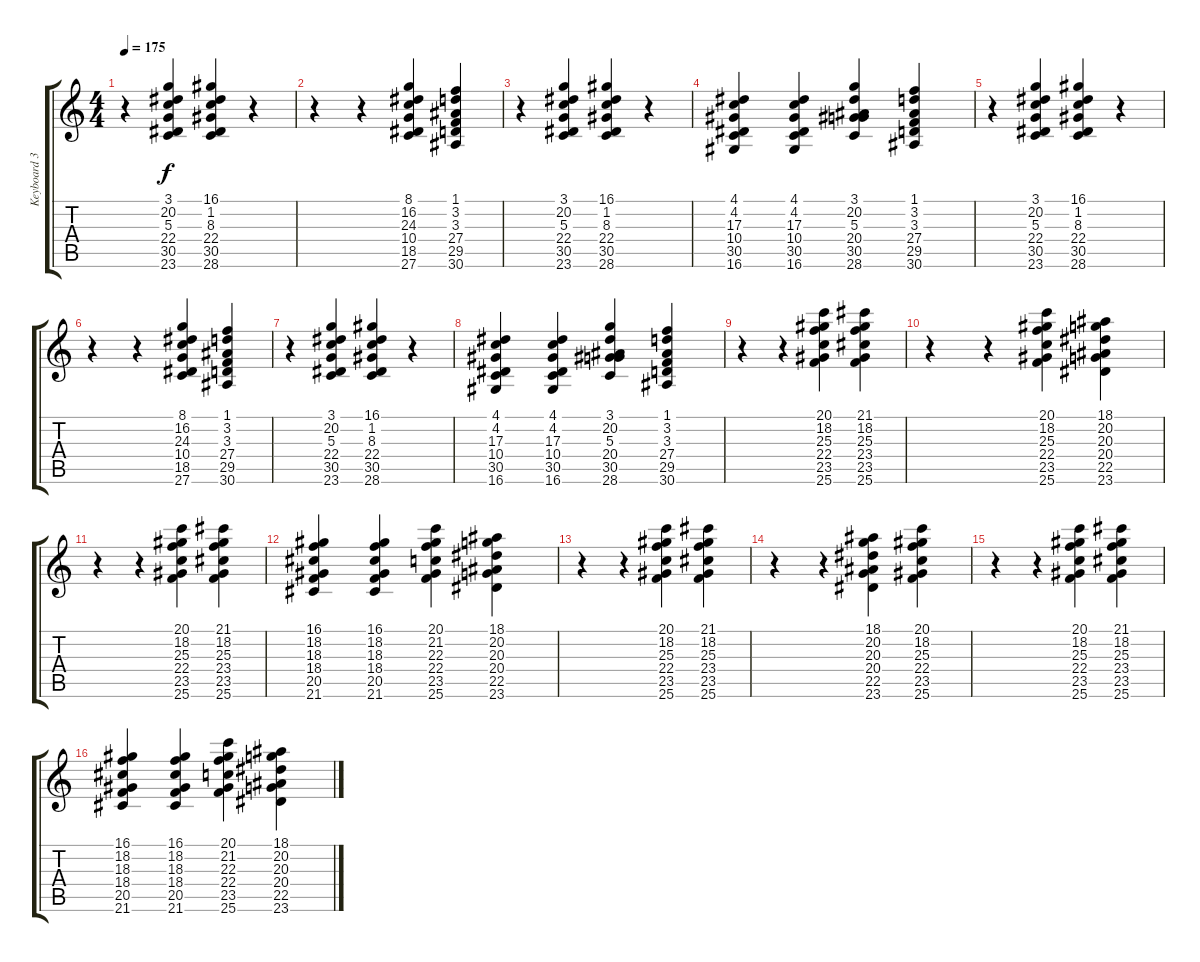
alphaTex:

\track ("Keyboard 3." "Keyboard 3") {instrument stringensemble1}
\staff {score tabs}
\tuning (E4 B3 G3 D3 A2 E2) {hide}
\ts (4 4)
\tempo 175
\clef g2
\ks c
r.4{dy f instrument stringensemble1} (3.1 20.2 5.3 22.4 30.5 23.6).4 (16.1 1.2 8.3 22.4 30.5 28.6).4 r.4 |
r.4 r.4 (8.1 16.2 24.3 10.4 18.5 27.6).4 (1.1 3.2 3.3 27.4 29.5 30.6).4 |
r.4 (3.1 20.2 5.3 22.4 30.5 23.6).4 (16.1 1.2 8.3 22.4 30.5 28.6).4 r.4 |
(4.1 4.2 17.3 10.4 30.5 16.6).4 (4.1 4.2 17.3 10.4 30.5 16.6).4 (3.1 20.2 5.3 20.4 30.5 28.6).4 (1.1 3.2 3.3 27.4 29.5 30.6).4 |
r.4 (3.1 20.2 5.3 22.4 30.5 23.6).4 (16.1 1.2 8.3 22.4 30.5 28.6).4 r.4 |
r.4 r.4 (8.1 16.2 24.3 10.4 18.5 27.6).4 (1.1 3.2 3.3 27.4 29.5 30.6).4 |
r.4 (3.1 20.2 5.3 22.4 30.5 23.6).4 (16.1 1.2 8.3 22.4 30.5 28.6).4 r.4 |
(4.1 4.2 17.3 10.4 30.5 16.6).4 (4.1 4.2 17.3 10.4 30.5 16.6).4 (3.1 20.2 5.3 20.4 30.5 28.6).4 (1.1 3.2 3.3 27.4 29.5 30.6).4 |
r.4 r.4 (20.1 18.2 25.3 22.4 23.5 25.6).4 (21.1 18.2 25.3 23.4 23.5 25.6).4 |
r.4 r.4 (20.1 18.2 25.3 22.4 23.5 25.6).4 (18.1 20.2 20.3 20.4 22.5 23.6).4 |
r.4 r.4 (20.1 18.2 25.3 22.4 23.5 25.6).4 (21.1 18.2 25.3 23.4 23.5 25.6).4 |
(16.1 18.2 18.3 18.4 20.5 21.6).4 (16.1 18.2 18.3 18.4 20.5 21.6).4 (20.1 21.2 22.3 22.4 23.5 25.6).4 (18.1 20.2 20.3 20.4 22.5 23.6).4 |
r.4 r.4 (20.1 18.2 25.3 22.4 23.5 25.6).4 (21.1 18.2 25.3 23.4 23.5 25.6).4 |
r.4 r.4 (18.1 20.2 20.3 20.4 22.5 23.6).4 (20.1 18.2 25.3 22.4 23.5 25.6).4 |
r.4 r.4 (20.1 18.2 25.3 22.4 23.5 25.6).4 (21.1 18.2 25.3 23.4 23.5 25.6).4 |
(16.1 18.2 18.3 18.4 20.5 21.6).4 (16.1 18.2 18.3 18.4 20.5 21.6).4 (20.1 21.2 22.3 22.4 23.5 25.6).4 (18.1 20.2 20.3 20.4 22.5 23.6).4
